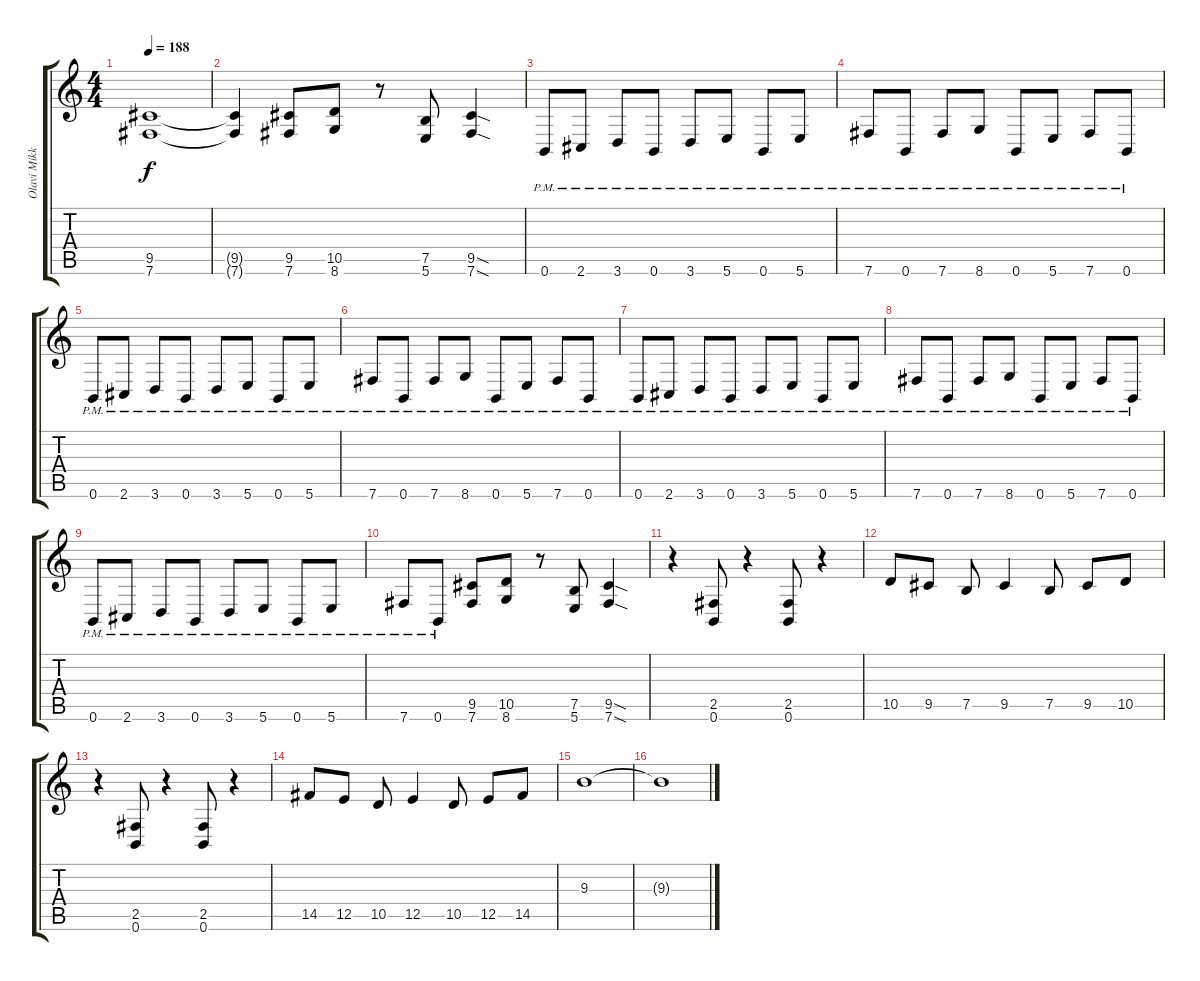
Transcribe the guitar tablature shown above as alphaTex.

\track ("Olavi Mikkonen" "Olavi Mikk") {instrument overdrivenguitar}
\staff {score tabs}
\tuning (B3 Gb3 D3 A2 E2 B1) {hide}
\ts (4 4)
\tempo 188
\clef g2
\ks c
(9.5 7.6).1{dy f} |
(9.5{t} 7.6{t}).4 (9.5 7.6).8 (10.5 8.6).8 r.8 (7.5 5.6).8 (9.5{sod} 7.6{sod}).4 |
0.6{pm}.8 2.6{pm}.8 3.6{pm}.8 0.6{pm}.8 3.6{pm}.8 5.6{pm}.8 0.6{pm}.8 5.6{pm}.8 |
7.6{pm}.8 0.6{pm}.8 7.6{pm}.8 8.6{pm}.8 0.6{pm}.8 5.6{pm}.8 7.6{pm}.8 0.6{pm}.8 |
0.6{pm}.8 2.6{pm}.8 3.6{pm}.8 0.6{pm}.8 3.6{pm}.8 5.6{pm}.8 0.6{pm}.8 5.6{pm}.8 |
7.6{pm}.8 0.6{pm}.8 7.6{pm}.8 8.6{pm}.8 0.6{pm}.8 5.6{pm}.8 7.6{pm}.8 0.6{pm}.8 |
0.6{pm}.8 2.6{pm}.8 3.6{pm}.8 0.6{pm}.8 3.6{pm}.8 5.6{pm}.8 0.6{pm}.8 5.6{pm}.8 |
7.6{pm}.8 0.6{pm}.8 7.6{pm}.8 8.6{pm}.8 0.6{pm}.8 5.6{pm}.8 7.6{pm}.8 0.6{pm}.8 |
0.6{pm}.8 2.6{pm}.8 3.6{pm}.8 0.6{pm}.8 3.6{pm}.8 5.6{pm}.8 0.6{pm}.8 5.6{pm}.8 |
7.6{pm}.8 0.6{pm}.8 (9.5 7.6).8 (10.5 8.6).8 r.8 (7.5 5.6).8 (9.5{sod} 7.6{sod}).4 |
r.4 (2.5 0.6).8 r.4 (2.5 0.6).8 r.4 |
10.5.8 9.5.8 7.5.8 9.5.4 7.5.8 9.5.8 10.5.8 |
r.4 (2.5 0.6).8 r.4 (2.5 0.6).8 r.4 |
14.5.8 12.5.8 10.5.8 12.5.4 10.5.8 12.5.8 14.5.8 |
9.3.1{volume 13} |
9.3{t}.1
